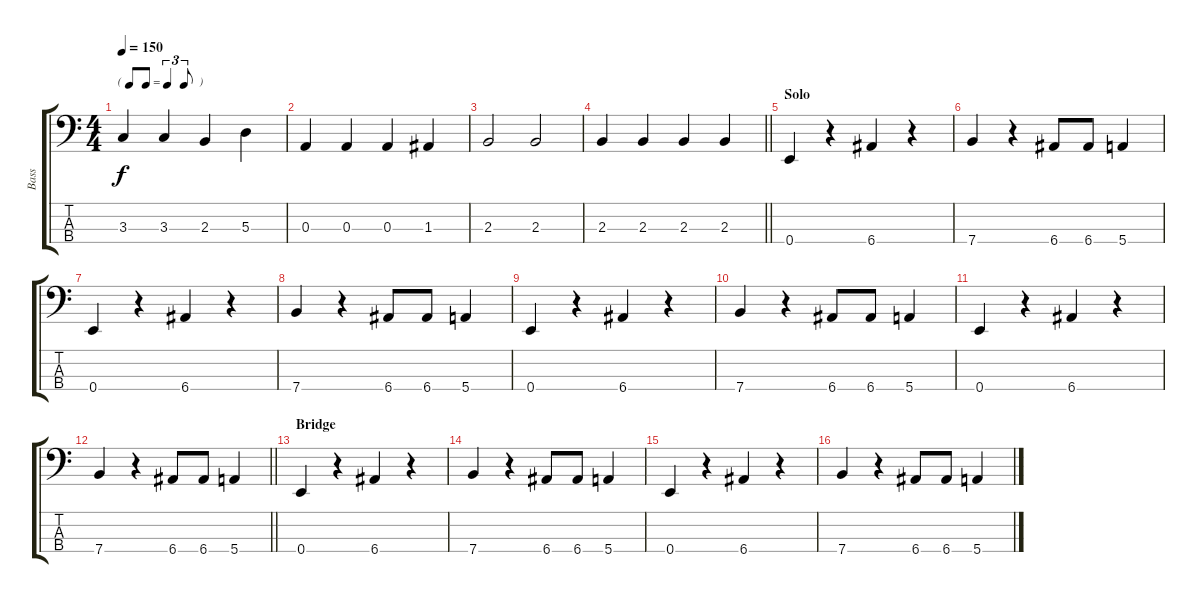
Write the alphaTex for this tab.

\track ("Bass" "Bass") {instrument electricbassfinger}
\staff {score tabs}
\tuning (G2 D2 A1 E1) {hide}
\ts (4 4)
\tf triplet8th
\tempo 150
\clef f4
\ks c
3.3.4{dy f} 3.3.4 2.3.4 5.3.4 |
0.3.4 0.3.4 0.3.4 1.3.4 |
2.3.2 2.3.2 |
\barLineRight lightlight
2.3.4 2.3.4 2.3.4 2.3.4 |
\section ("" "Solo")
0.4.4 r.4 6.4.4 r.4 |
7.4.4 r.4 6.4.8 6.4.8 5.4.4 |
0.4.4 r.4 6.4.4 r.4 |
7.4.4 r.4 6.4.8 6.4.8 5.4.4 |
0.4.4 r.4 6.4.4 r.4 |
7.4.4 r.4 6.4.8 6.4.8 5.4.4 |
0.4.4 r.4 6.4.4 r.4 |
\barLineRight lightlight
7.4.4 r.4 6.4.8 6.4.8 5.4.4 |
\section ("" "Bridge")
0.4.4 r.4 6.4.4 r.4 |
7.4.4 r.4 6.4.8 6.4.8 5.4.4 |
0.4.4 r.4 6.4.4 r.4 |
7.4.4 r.4 6.4.8 6.4.8 5.4.4
